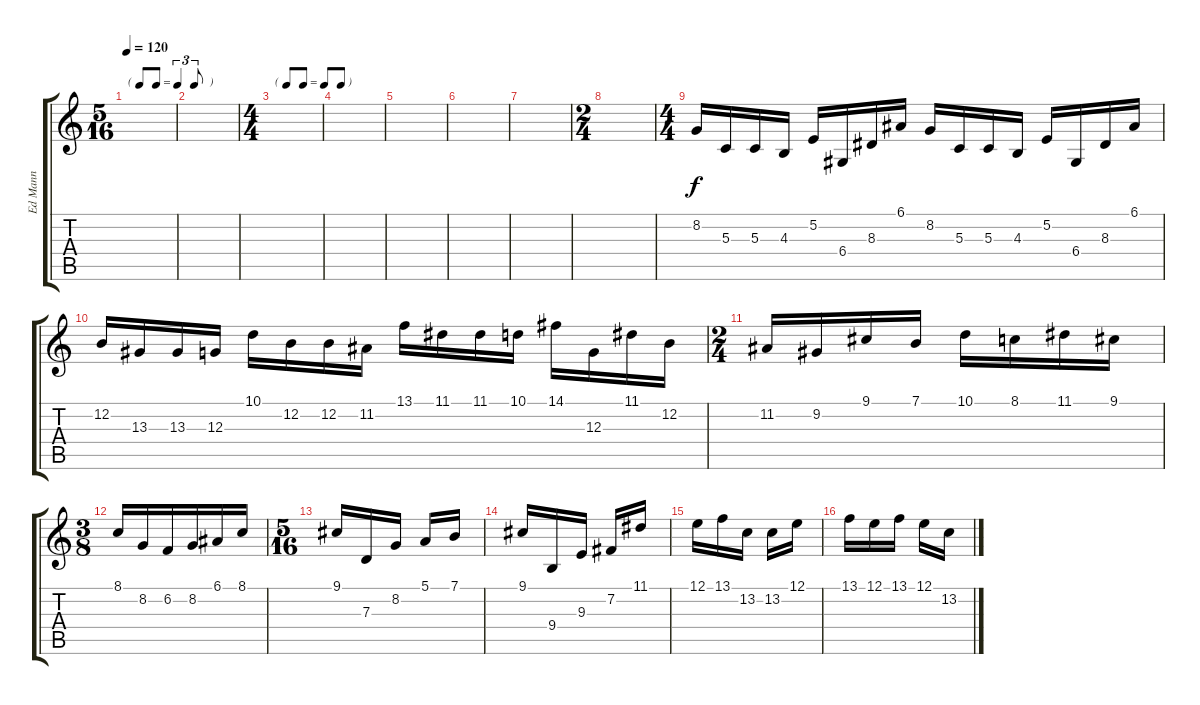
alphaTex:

\track ("Ed Mann" "Ed Mann") {instrument marimba bank 255}
\staff {score tabs}
\tuning (E4 B3 G3 D3 A2 E2) {hide}
\ts (5 16)
\tf triplet8th
\tempo 120
\clef g2
\ks c
|
|
\ts (4 4)
\tf none
|
|
|
|
|
\ts (2 4)
|
\ts (4 4)
8.2.16{dy f} 5.3.16 5.3.16 4.3.16 5.2.16 6.4.16 8.3.16 6.1.16 8.2.16 5.3.16 5.3.16 4.3.16 5.2.16 6.4.16 8.3.16 6.1.16 |
12.2.16 13.3.16 13.3.16 12.3.16 10.1.16 12.2.16 12.2.16 11.2.16 13.1.16 11.1.16 11.1.16 10.1.16 14.1.16 12.3.16 11.1.16 12.2.16 |
\ts (2 4)
11.2.16 9.2.16 9.1.16 7.1.16 10.1.16 8.1.16 11.1.16 9.1.16 |
\ts (3 8)
8.1.16 8.2.16 6.2.16 8.2.16 6.1.16 8.1.16 |
\ts (5 16)
9.1.16 7.3.16 8.2.16 5.1.16 7.1.16 |
9.1.16 9.4.16 9.3.16 7.2.16 11.1.16 |
12.1.16 13.1.16 13.2.16 13.2.16 12.1.16 |
13.1.16 12.1.16 13.1.16 12.1.16 13.2.16
